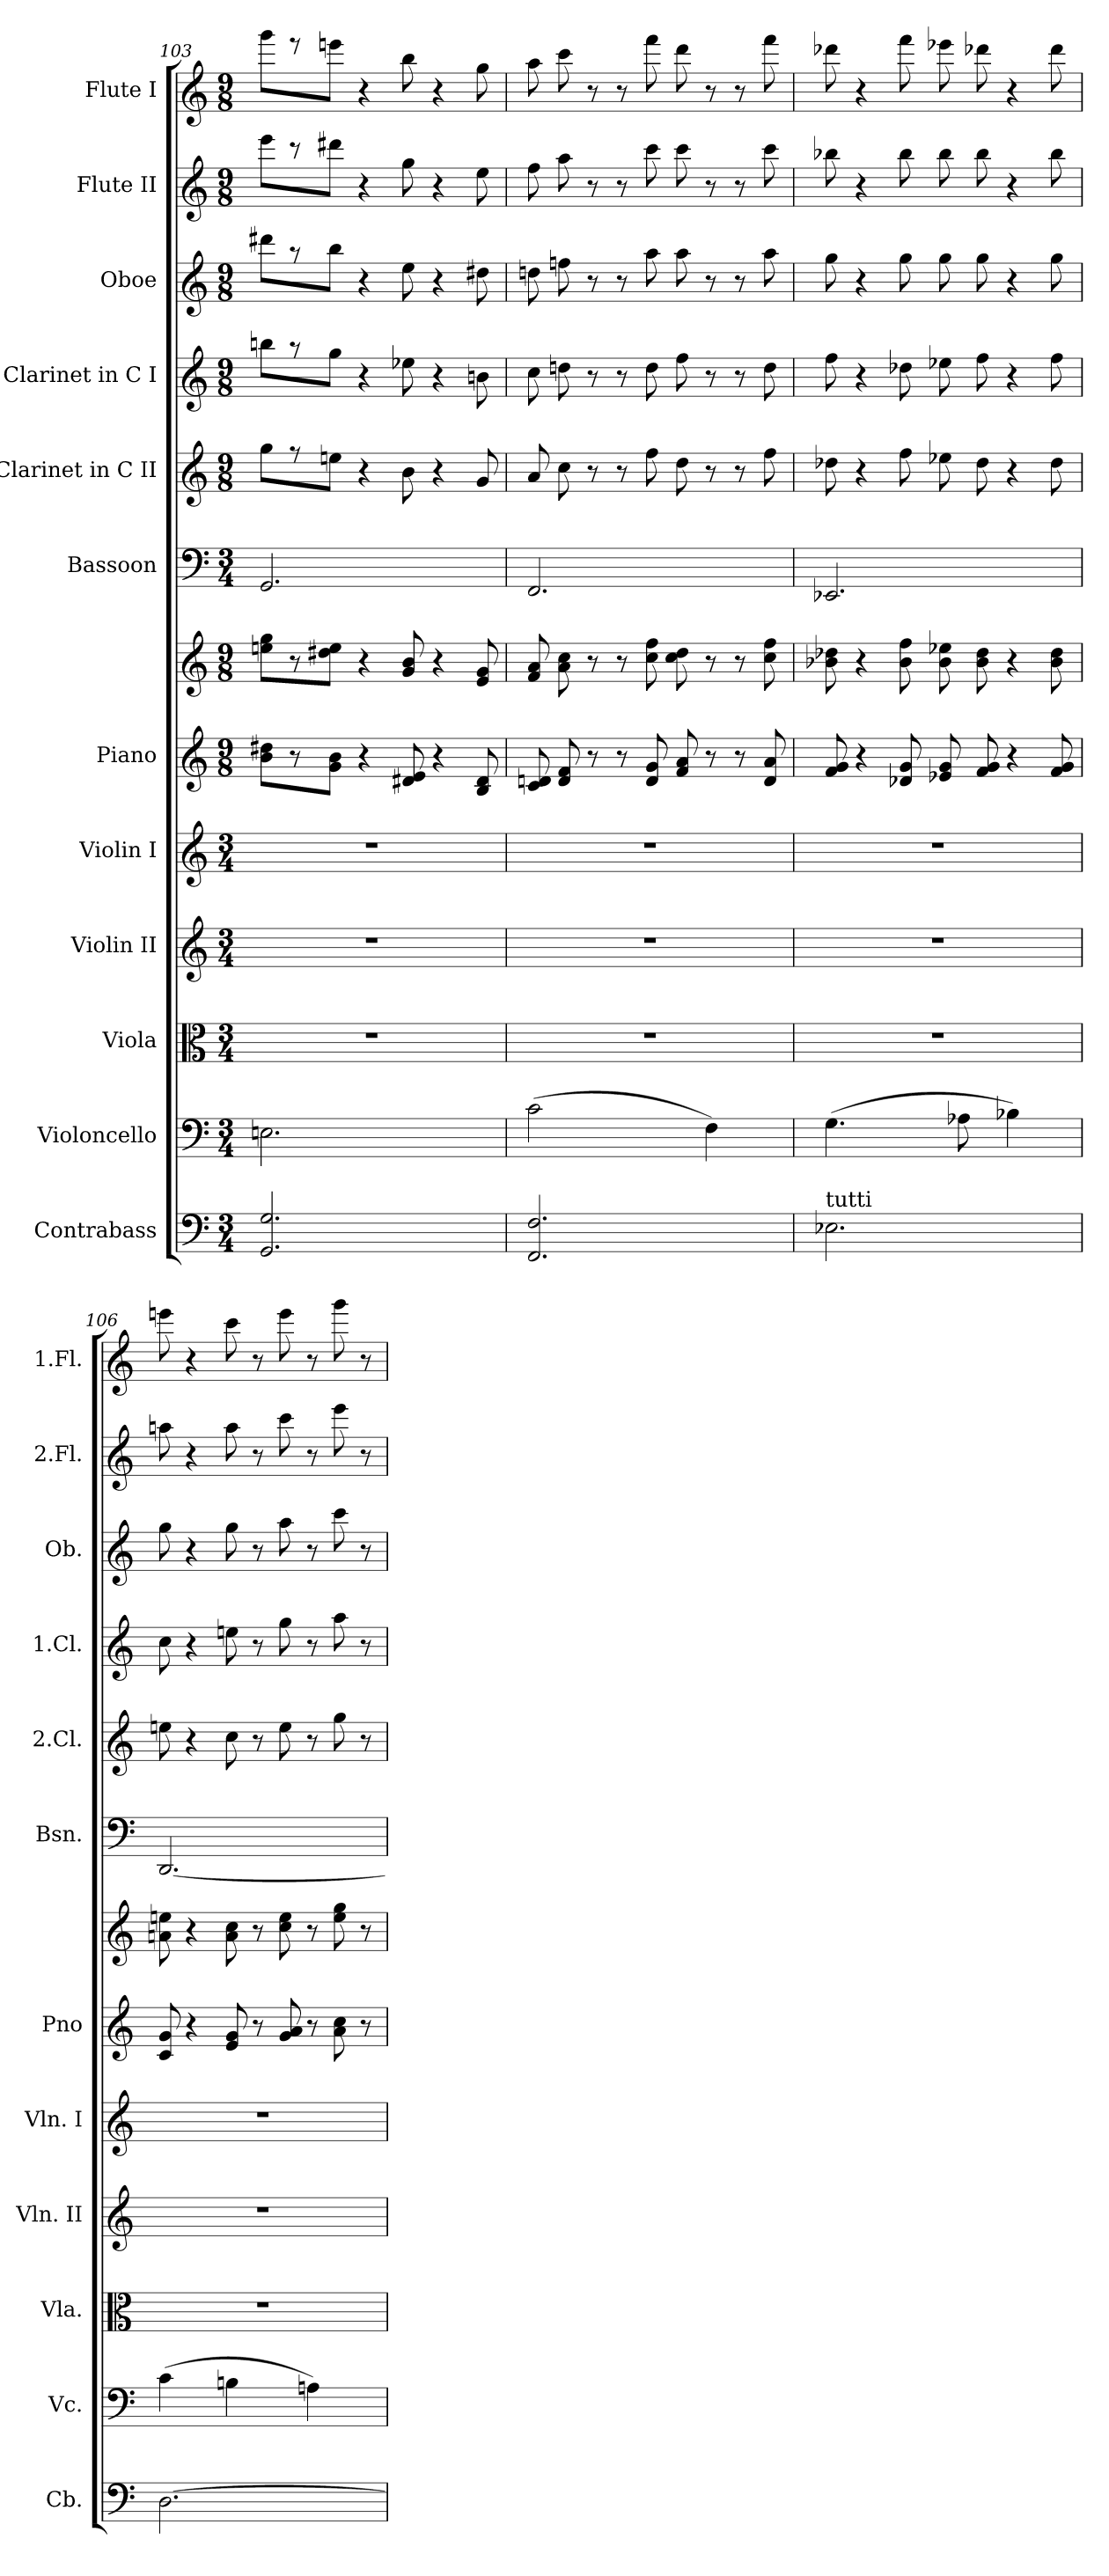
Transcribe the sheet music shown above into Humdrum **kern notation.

**kern	**kern	**kern	**kern	**kern	**kern	**kern	**kern	**kern	**kern	**kern	**kern	**kern
*part12	*part11	*part10	*part9	*part8	*part7	*part7	*part6	*part5	*part4	*part3	*part2	*part1
*staff13	*staff12	*staff11	*staff10	*staff9	*staff8	*staff7	*staff6	*staff5	*staff4	*staff3	*staff2	*staff1
*I"Contrabass	*I"Violoncello	*I"Viola	*I"Violin II	*I"Violin I	*I"Piano	*	*I"Bassoon	*I"Clarinet in C II	*I"Clarinet in C I	*I"Oboe	*I"Flute II	*I"Flute I
*I'Cb.	*I'Vc.	*I'Vla.	*I'Vln. II	*I'Vln. I	*I'Pno	*	*I'Bsn.	*I'2.Cl.	*I'1.Cl.	*I'Ob.	*I'2.Fl.	*I'1.Fl.
*clefF4	*clefF4	*clefC3	*clefG2	*clefG2	*clefG2	*clefG2	*clefF4	*clefG2	*clefG2	*clefG2	*clefG2	*clefG2
*ITrd7c12	*	*	*	*	*	*	*	*	*	*	*	*
*k[]	*k[]	*k[]	*k[]	*k[]	*k[]	*k[]	*k[]	*k[]	*k[]	*k[]	*k[]	*k[]
*M3/4	*M3/4	*M3/4	*M3/4	*M3/4	*M9/8	*M9/8	*M3/4	*M9/8	*M9/8	*M9/8	*M9/8	*M9/8
*	*	*	*	*	*Xtuplet	*Xtuplet	*	*Xtuplet	*Xtuplet	*Xtuplet	*Xtuplet	*Xtuplet
=103	=103	=103	=103	=103	=103	=103	=103	=103	=103	=103	=103	=103
2.GGG 2.GG	2.En	2.r	2.r	2.r	12b 12dd#XL	12een 12ggL	2.GG	12ggL	12bbnL	12ddd#XL	12eeeL	12gggL
.	.	.	.	.	12r	12r	.	12r	12r	12r	12r	12r
.	.	.	.	.	12g 12bJ	12dd#X 12eeJ	.	12eenJ	12ggJ	12bbJ	12ddd#XJ	12eeenJ
.	.	.	.	.	6r	6r	.	6r	6r	6r	6r	6r
.	.	.	.	.	12d#X 12e	12g 12b	.	12b	12ee-X	12ee	12gg	12bb
.	.	.	.	.	6r	6r	.	6r	6r	6r	6r	6r
.	.	.	.	.	12B 12d#	12e 12g	.	12g	12bn	12dd#X	12ee	12gg
=104	=104	=104	=104	=104	=104	=104	=104	=104	=104	=104	=104	=104
2.FFF 2.FF	(2c	2.r	2.r	2.r	12c 12dn	12f 12a	2.FF	12a	12cc	12ddn	12ff	12aa
.	.	.	.	.	12d 12f	12a 12cc	.	12cc	12ddn	12ffn	12aa	12ccc
.	.	.	.	.	12r	12r	.	12r	12r	12r	12r	12r
.	.	.	.	.	12r	12r	.	12r	12r	12r	12r	12r
.	.	.	.	.	12d 12g	12cc 12ff	.	12ff	12dd	12aa	12ccc	12fff
.	.	.	.	.	12f 12a	12cc 12dd	.	12dd	12ff	12aa	12ccc	12ddd
.	4F)	.	.	.	12r	12r	.	12r	12r	12r	12r	12r
.	.	.	.	.	12r	12r	.	12r	12r	12r	12r	12r
.	.	.	.	.	12d 12a	12cc 12ff	.	12ff	12dd	12aa	12ccc	12fff
=105	=105	=105	=105	=105	=105	=105	=105	=105	=105	=105	=105	=105
!LO:TX:a:t=tutti	!	!	!	!	!	!	!	!	!	!	!	!
2.EE-X	(4.G	2.r	2.r	2.r	12f 12g	12b-X 12dd-X	2.EE-X	12dd-X	12ff	12gg	12bb-X	12ddd-X
.	.	.	.	.	6r	6r	.	6r	6r	6r	6r	6r
.	.	.	.	.	12d-X 12g	12b- 12ff	.	12ff	12dd-X	12gg	12bb-	12fff
.	.	.	.	.	12e-X 12g	12b- 12ee-X	.	12ee-X	12ee-X	12gg	12bb-	12eee-X
.	8A-X	.	.	.	.	.	.	.	.	.	.	.
.	.	.	.	.	12f 12g	12b- 12dd-	.	12dd-	12ff	12gg	12bb-	12ddd-X
.	4B-X)	.	.	.	6r	6r	.	6r	6r	6r	6r	6r
.	.	.	.	.	12f 12g	12b- 12dd-	.	12dd-	12ff	12gg	12bb-	12ddd-
=106	=106	=106	=106	=106	=106	=106	=106	=106	=106	=106	=106	=106
[2.DD	(4c	2.r	2.r	2.r	12c 12g	12an 12een	[2.DD	12een	12cc	12gg	12aan	12eeen
.	.	.	.	.	6r	6r	.	6r	6r	6r	6r	6r
.	4Bn	.	.	.	12e 12g	12a 12cc	.	12cc	12een	12gg	12aa	12ccc
.	.	.	.	.	12r	12r	.	12r	12r	12r	12r	12r
.	.	.	.	.	12g 12a	12cc 12ee	.	12ee	12gg	12aa	12ccc	12eee
.	4An)	.	.	.	12r	12r	.	12r	12r	12r	12r	12r
.	.	.	.	.	12a 12cc	12ee 12gg	.	12gg	12aa	12ccc	12eee	12ggg
.	.	.	.	.	12r	12r	.	12r	12r	12r	12r	12r
=	=	=	=	=	=	=	=	=	=	=	=	=
*-	*-	*-	*-	*-	*-	*-	*-	*-	*-	*-	*-	*-
